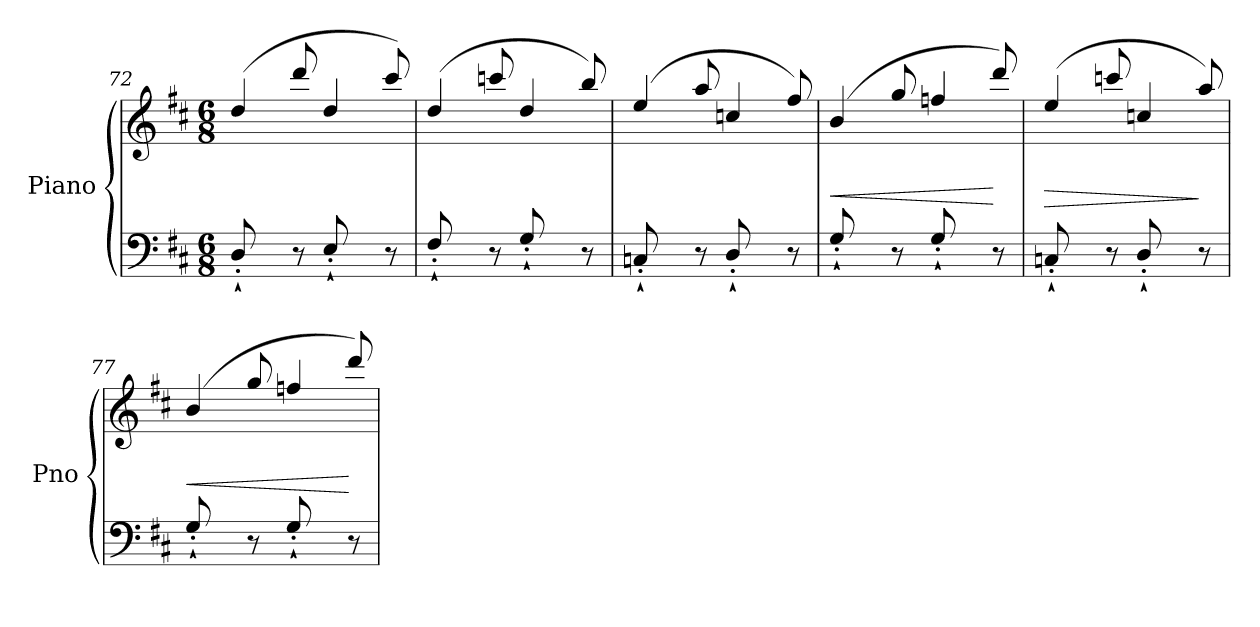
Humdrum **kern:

**kern	**kern	**dynam
*part1	*part1	*part1
*staff2	*staff1	*staff1/2
*I"Piano	*	*
*I'Pno	*	*
*clefF4	*clefG2	*
*k[f#c#]	*k[f#c#]	*
*D:	*D:	*
*M6/8	*M6/8	*
=72	=72	=72
*	*^	*
8D`'/L	(4dd/	8ryy	.
8ryy	.	8f#`'\J	.
8r	8ddd/	4ryy	.
8E`'/L	4dd/	.	.
8ryy	.	8g`'\J	.
8r	8ccc#/)	8ryy	.
=73	=73	=73	=73
8F#`'/L	(4dd/	8ryy	.
8ryy	.	8a`'\J	.
8r	8cccn/	4ryy	.
8G`'/L	4dd/	.	.
8ryy	.	8b`'\J	.
8r	8bb/)	8ryy	.
!!LO:LB:g=z	!!
=74	=74	=74	=74
8Cn`'/L	(4ee/	8ryy	.
8ryy	.	8ccn`'\J	.
8r	8aa/	4ryy	.
8D`'/L	4ccn/	.	.
8ryy	.	8a`'\J	.
8r	8ff#/)	8ryy	.
=75	=75	=75	=75
!	!	!	!LO:HP:b
8G`'/L	(4b/	8ryy	<
8ryy	.	8g`'\J	.
8r	8gg/	4ryy	.
8G`'/L	4ffn/	.	.
8ryy	.	8b`'\J	.
8r	8ddd/)	8ryy	[
=76	=76	=76	=76
!	!	!	!LO:HP:b
8Cn`'/L	(4ee/	8ryy	>
8ryy	.	8ccn`'\J	.
8r	8cccn/	4ryy	.
8D`'/L	4ccn/	.	.
8ryy	.	8f#X`'\J	.
8r	8aa/)	8ryy	]
=77	=77	=77	=77
!	!	!	!LO:HP:b
8G`'/L	(4b/	8ryy	<
8ryy	.	8g`'\J	.
8r	8gg/	4ryy	.
8G`'/L	4ffn/	.	.
8ryy	.	8b`'\J	.
8r	8ddd/)	8ryy	[
*	*v	*v	*
=	=	=
*-	*-	*-
